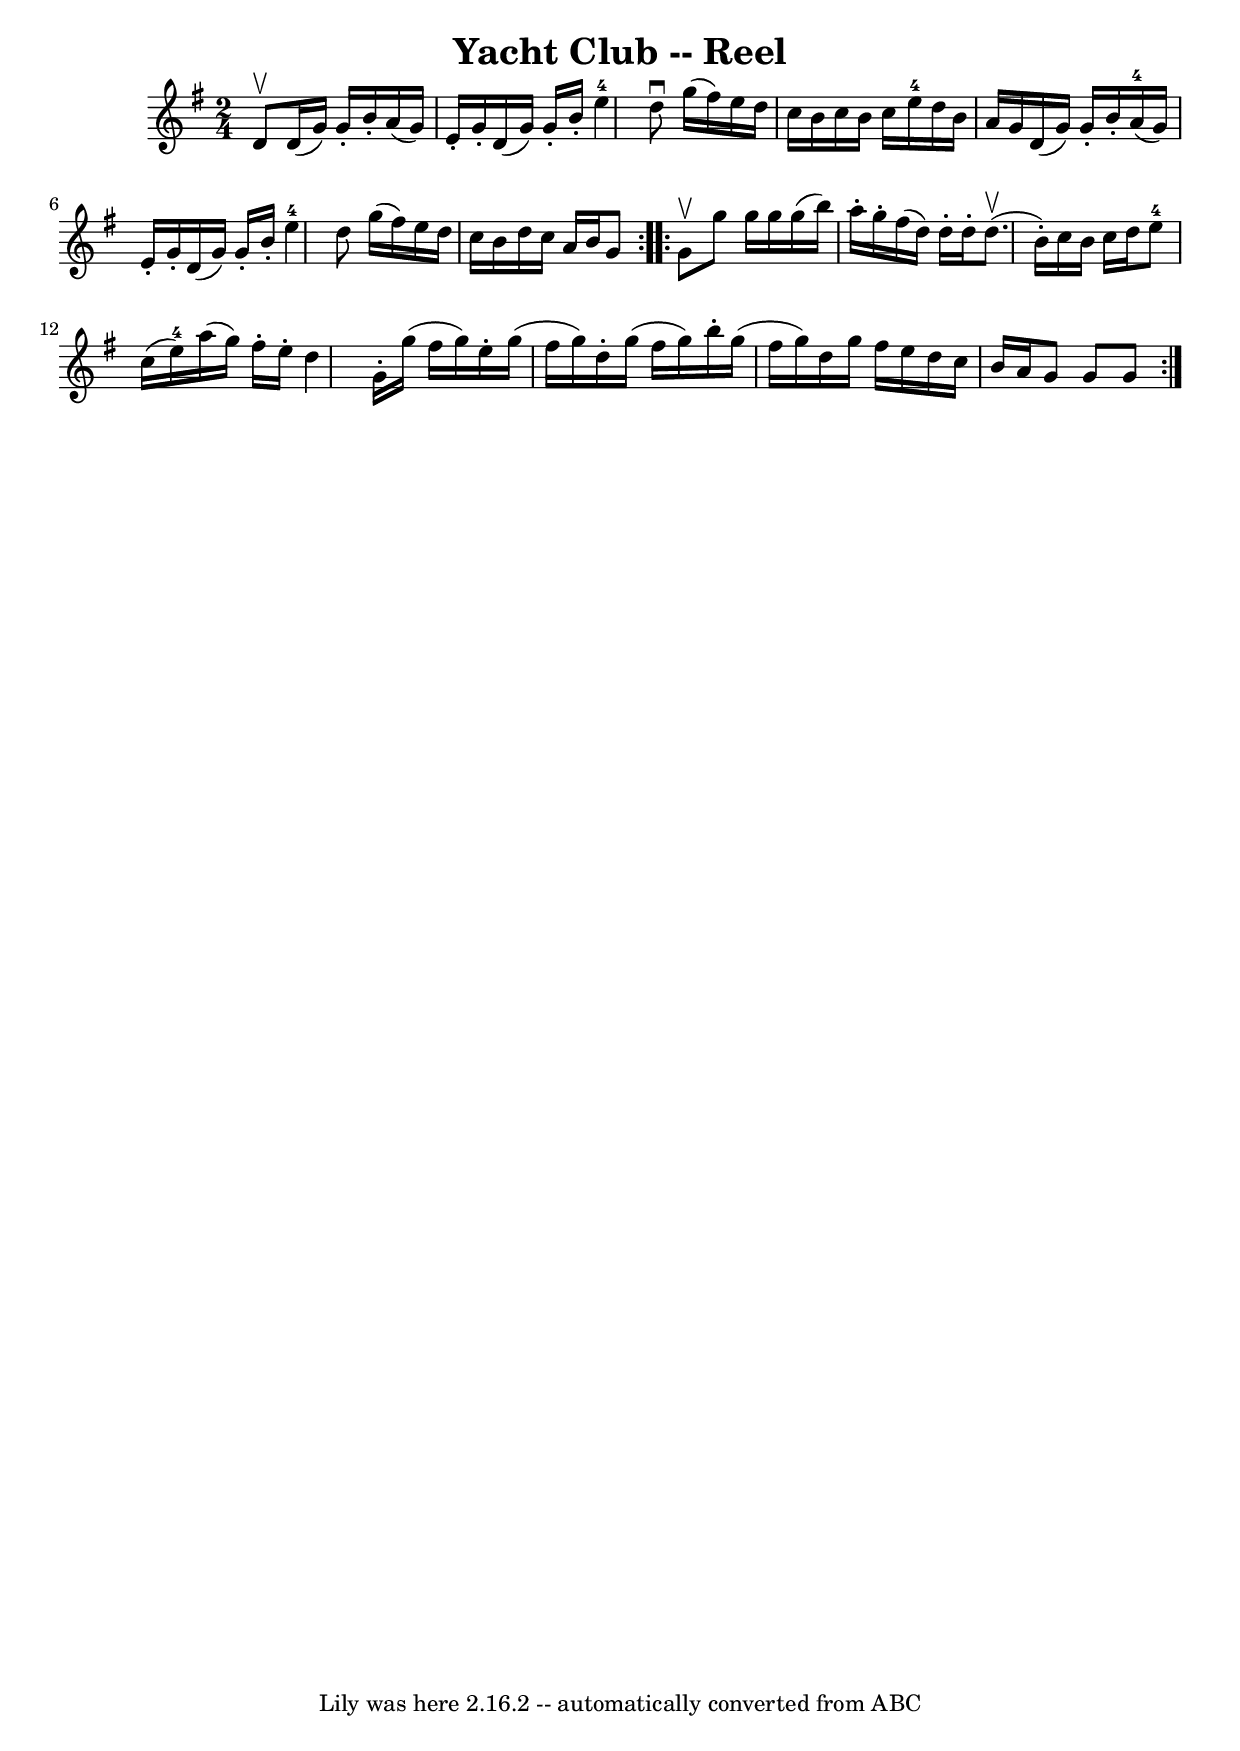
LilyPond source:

\version "2.16.2"
\include "Mammoth.ily"
\header {
  %% book = "Ryan's Mammoth Collection"
  crossRefNumber = "1"
  footnotes = "\\\\361"
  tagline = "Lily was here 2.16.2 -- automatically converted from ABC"
  title = "Yacht Club -- Reel"

}
voicedefault =  {



  \repeat volta 2 {

    \time 2/4 
    \key g \major
    d'8^\upbow |
    d'16 (g'16) g'16-.  
    b'16-. a'16 (g'16) e'16-. g'16-.   |
    d'16 (g'16) 
    g'16-. b'16-. e''4-4   |
    d''8^\downbow g''16 (
    fis''16) e''16 d''16 c''16 b'16    |
    c''16 b'16    
    c''16 e''16-4 d''16 b'16 a'16 g'16    |
    d'16 (
    g'16) g'16-. b'16-. a'16-4(g'16) e'16-. g'16-.   
    |
    d'16 (g'16) g'16-. b'16-. e''4-4   |
    
    d''8 g''16 (fis''16) e''16 d''16 c''16 b'16    |
    
    d''16 c''16 a'16 b'16 g'8    
  }     
  \repeat volta 2 {
    g'8^\upbow 
    |
    g''8 g''16 g''16 g''16 (b''16) a''16-. g''16-.   |
    fis''16 (d''16) d''16-. d''16-. d''8.^\upbow(
    b'16-.)   |
    c''16 b'16 c''16 d''16 e''8-4 c''16 (e''16-4)   |
    a''16 (g''16) fis''16-. e''16-.   
    d''4    |
    g'16-. g''16 (fis''16 g''16) e''16-.   
    g''16 (fis''16 g''16)   |
    d''16-. g''16 (fis''16    
    g''16) b''16-. g''16 (fis''16 g''16)   |
    d''16    
    g''16 fis''16 e''16 d''16 c''16 b'16 a'16    |
    g'8   
    g'8 g'8    
  }   

}

\score{
  <<

    \context Staff="default"
    {
      \voicedefault 
      
    }

  >>
  \layout {
    
  }
  \midi {
  }

}
